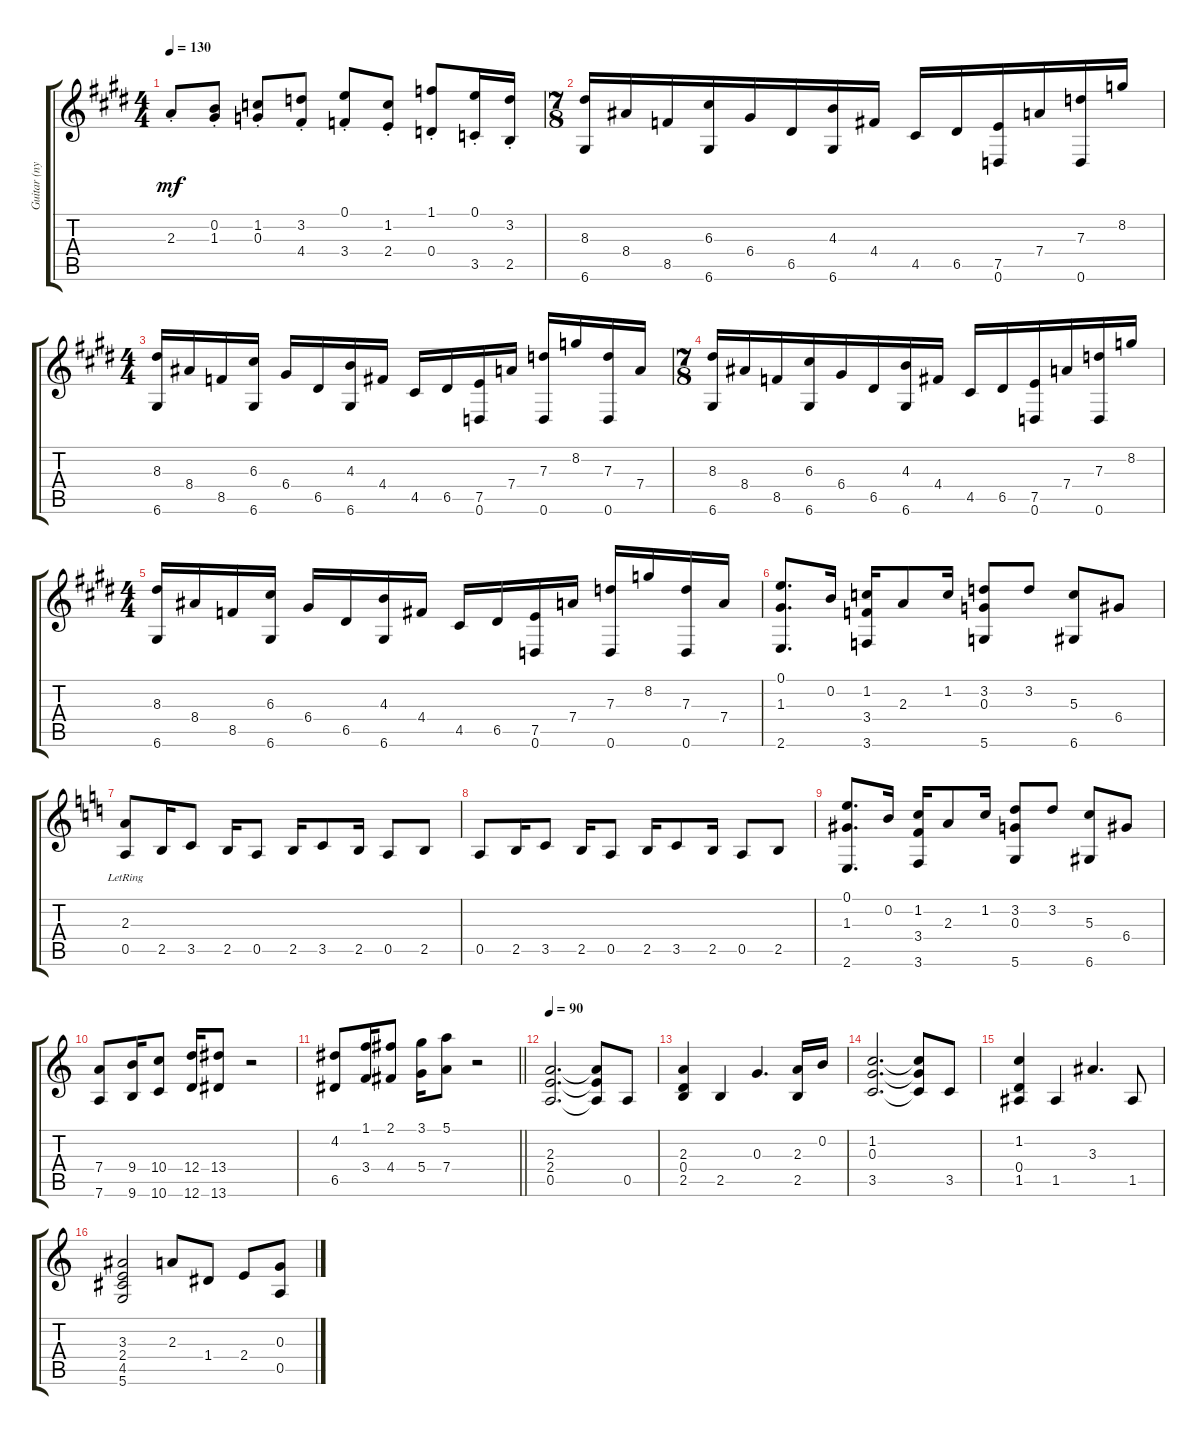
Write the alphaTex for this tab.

\track ("Guitar (nylon)" "Guitar (ny") {instrument acousticguitarnylon}
\staff {score tabs}
\tuning (E4 B3 G3 D3 A2 D2) {hide}
\ts (4 4)
\tempo 130
\clef g2
\ks e
2.3{st}.8{dy mf} (0.2{st} 1.3{st}).8 (1.2{st} 0.3{st}).8 (3.2{st} 4.4{st}).8 (0.1{st} 3.4{st}).8 (1.2{st} 2.4{st}).8 (1.1{st} 0.4{st}).8 (0.1{st} 3.5{st}).16 (3.2{st} 2.5{st}).16 |
\ts (7 8)
(8.3 6.6).16 8.4.16 8.5.16 (6.3 6.6).16 6.4.16 6.5.16 (4.3 6.6).16 4.4.16 4.5.16 6.5.16 (7.5 0.6).16 7.4.16 (7.3 0.6).16 8.2.16 |
\ts (4 4)
(8.3 6.6).16 8.4.16 8.5.16 (6.3 6.6).16 6.4.16 6.5.16 (4.3 6.6).16 4.4.16 4.5.16 6.5.16 (7.5 0.6).16 7.4.16 (7.3 0.6).16 8.2.16 (7.3 0.6).16 7.4.16 |
\ts (7 8)
(8.3 6.6).16 8.4.16 8.5.16 (6.3 6.6).16 6.4.16 6.5.16 (4.3 6.6).16 4.4.16 4.5.16 6.5.16 (7.5 0.6).16 7.4.16 (7.3 0.6).16 8.2.16 |
\ts (4 4)
(8.3 6.6).16 8.4.16 8.5.16 (6.3 6.6).16 6.4.16 6.5.16 (4.3 6.6).16 4.4.16 4.5.16 6.5.16 (7.5 0.6).16 7.4.16 (7.3 0.6).16 8.2.16 (7.3 0.6).16 7.4.16 |
(0.1 1.3 2.6).8{d} 0.2.16 (1.2 3.4 3.6).16 2.3.8 1.2.16 (3.2 0.3 5.6).8 3.2.8 (5.3 6.6).8 6.4.8 |
\ks c
(2.3{lr} 0.5).8 2.5.16 3.5.8 2.5.16 0.5.8 2.5.16 3.5.8 2.5.16 0.5.8 2.5.8 |
0.5.8 2.5.16 3.5.8 2.5.16 0.5.8 2.5.16 3.5.8 2.5.16 0.5.8 2.5.8 |
(0.1 1.3 2.6).8{d} 0.2.16 (1.2 3.4 3.6).16 2.3.8 1.2.16 (3.2 0.3 5.6).8 3.2.8 (5.3 6.6).8 6.4.8 |
(7.4 7.6).8 (9.4 9.6).16 (10.4 10.6).8 (12.4 12.6).16 (13.4 13.6).8 r.2 |
\barLineRight lightlight
(4.2 6.5).8 (1.1 3.4).16 (2.1 4.4).8 (3.1 5.4).16 (5.1 7.4).8 r.2 |
\tempo 90
(2.3 2.4 0.5).2{d} (2.3{t} 2.4{t} 0.5{t}).8 0.5.8 |
(2.3 0.4 2.5).4 2.5.4 0.3.4{d} (2.3 2.5).16 0.2.16 |
(1.2 0.3 3.5).2{d} (1.2{t} 0.3{t} 3.5{t}).8 3.5.8 |
(1.2 0.4 1.5).4 1.5.4 3.3.4{d} 1.5.8 |
(3.3 2.4 4.5 5.6).2 2.3.8 1.4.8 2.4.8 (0.3 0.5).8
